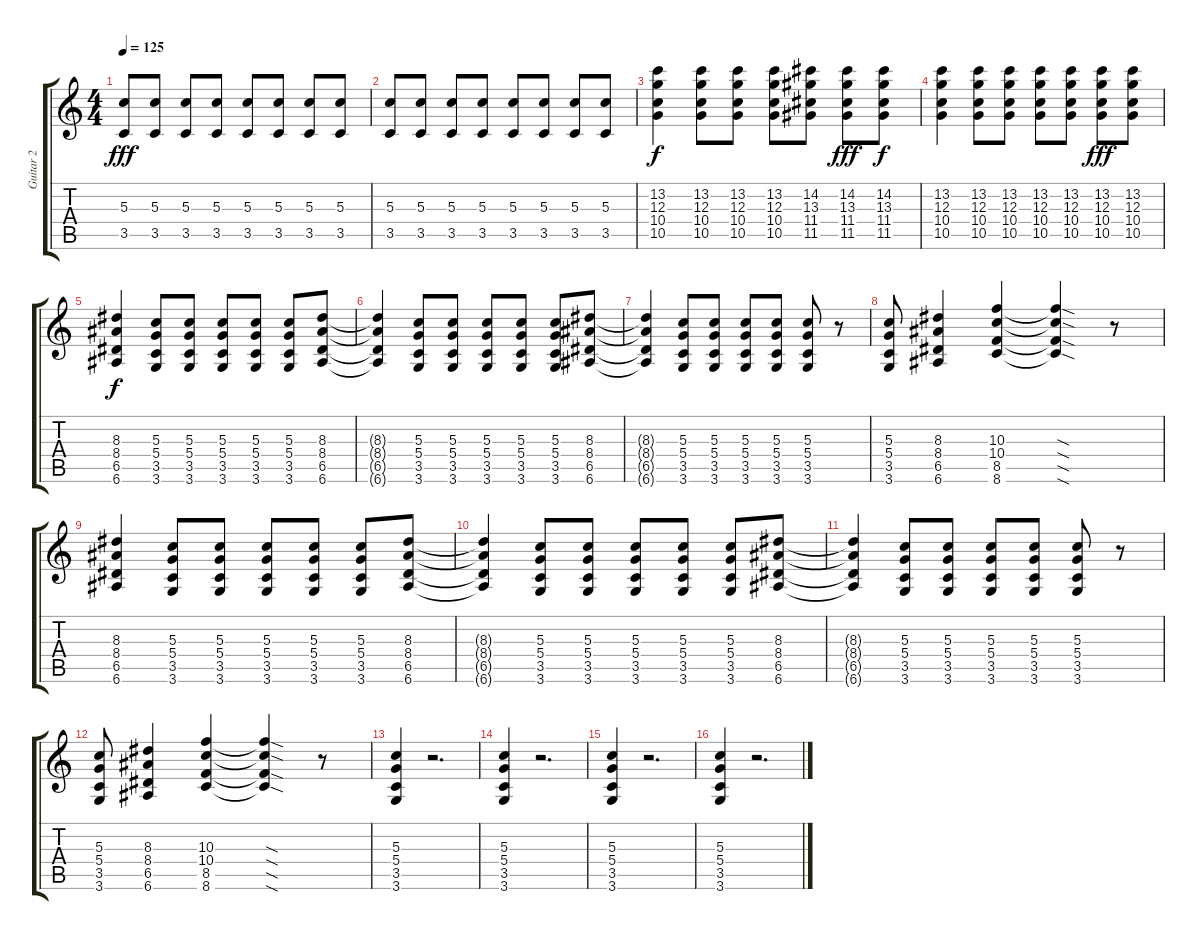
\track ("Guitar 2" "Guitar 2") {instrument distortionguitar}
\staff {score tabs}
\tuning (E4 B3 G3 D3 A2 E2) {hide}
\ts (4 4)
\tempo 125
\clef g2
\ks c
(5.3 3.5).8{dy fff} (5.3 3.5).8 (5.3 3.5).8 (5.3 3.5).8 (5.3 3.5).8 (5.3 3.5).8 (5.3 3.5).8 (5.3 3.5).8 |
(5.3 3.5).8 (5.3 3.5).8 (5.3 3.5).8 (5.3 3.5).8 (5.3 3.5).8 (5.3 3.5).8 (5.3 3.5).8 (5.3 3.5).8 |
(13.2 12.3 10.4 10.5).4{dy f} (13.2 12.3 10.4 10.5).8 (13.2 12.3 10.4 10.5).8 (13.2 12.3 10.4 10.5).8 (14.2 13.3 11.4 11.5).8 (14.2 13.3 11.4 11.5).8{dy fff} (14.2 13.3 11.4 11.5).8{dy f} |
(13.2 12.3 10.4 10.5).4 (13.2 12.3 10.4 10.5).8 (13.2 12.3 10.4 10.5).8 (13.2 12.3 10.4 10.5).8 (13.2 12.3 10.4 10.5).8 (13.2 12.3 10.4 10.5).8{dy fff} (13.2 12.3 10.4 10.5).8 |
(8.3 8.4 6.5 6.6).4{dy f} (5.3 5.4 3.5 3.6).8 (5.3 5.4 3.5 3.6).8 (5.3 5.4 3.5 3.6).8 (5.3 5.4 3.5 3.6).8 (5.3 5.4 3.5 3.6).8 (8.3 8.4 6.5 6.6).8 |
(8.3{t} 8.4{t} 6.5{t} 6.6{t}).4 (5.3 5.4 3.5 3.6).8 (5.3 5.4 3.5 3.6).8 (5.3 5.4 3.5 3.6).8 (5.3 5.4 3.5 3.6).8 (5.3 5.4 3.5 3.6).8 (8.3 8.4 6.5 6.6).8 |
(8.3{t} 8.4{t} 6.5{t} 6.6{t}).4 (5.3 5.4 3.5 3.6).8 (5.3 5.4 3.5 3.6).8 (5.3 5.4 3.5 3.6).8 (5.3 5.4 3.5 3.6).8 (5.3 5.4 3.5 3.6).8 r.8 |
(5.3 5.4 3.5 3.6).8 (8.3 8.4 6.5 6.6).4 (10.3 10.4 8.5 8.6).4 (10.3{sod t} 10.4{sod t} 8.5{sod t} 8.6{sod t}).4 r.8 |
(8.3 8.4 6.5 6.6).4 (5.3 5.4 3.5 3.6).8 (5.3 5.4 3.5 3.6).8 (5.3 5.4 3.5 3.6).8 (5.3 5.4 3.5 3.6).8 (5.3 5.4 3.5 3.6).8 (8.3 8.4 6.5 6.6).8 |
(8.3{t} 8.4{t} 6.5{t} 6.6{t}).4 (5.3 5.4 3.5 3.6).8 (5.3 5.4 3.5 3.6).8 (5.3 5.4 3.5 3.6).8 (5.3 5.4 3.5 3.6).8 (5.3 5.4 3.5 3.6).8 (8.3 8.4 6.5 6.6).8 |
(8.3{t} 8.4{t} 6.5{t} 6.6{t}).4 (5.3 5.4 3.5 3.6).8 (5.3 5.4 3.5 3.6).8 (5.3 5.4 3.5 3.6).8 (5.3 5.4 3.5 3.6).8 (5.3 5.4 3.5 3.6).8 r.8 |
(5.3 5.4 3.5 3.6).8 (8.3 8.4 6.5 6.6).4 (10.3 10.4 8.5 8.6).4 (10.3{sod t} 10.4{sod t} 8.5{sod t} 8.6{sod t}).4 r.8 |
(5.3 5.4 3.5 3.6).4 r.2{d} |
(5.3 5.4 3.5 3.6).4 r.2{d} |
(5.3 5.4 3.5 3.6).4 r.2{d} |
(5.3 5.4 3.5 3.6).4 r.2{d}
